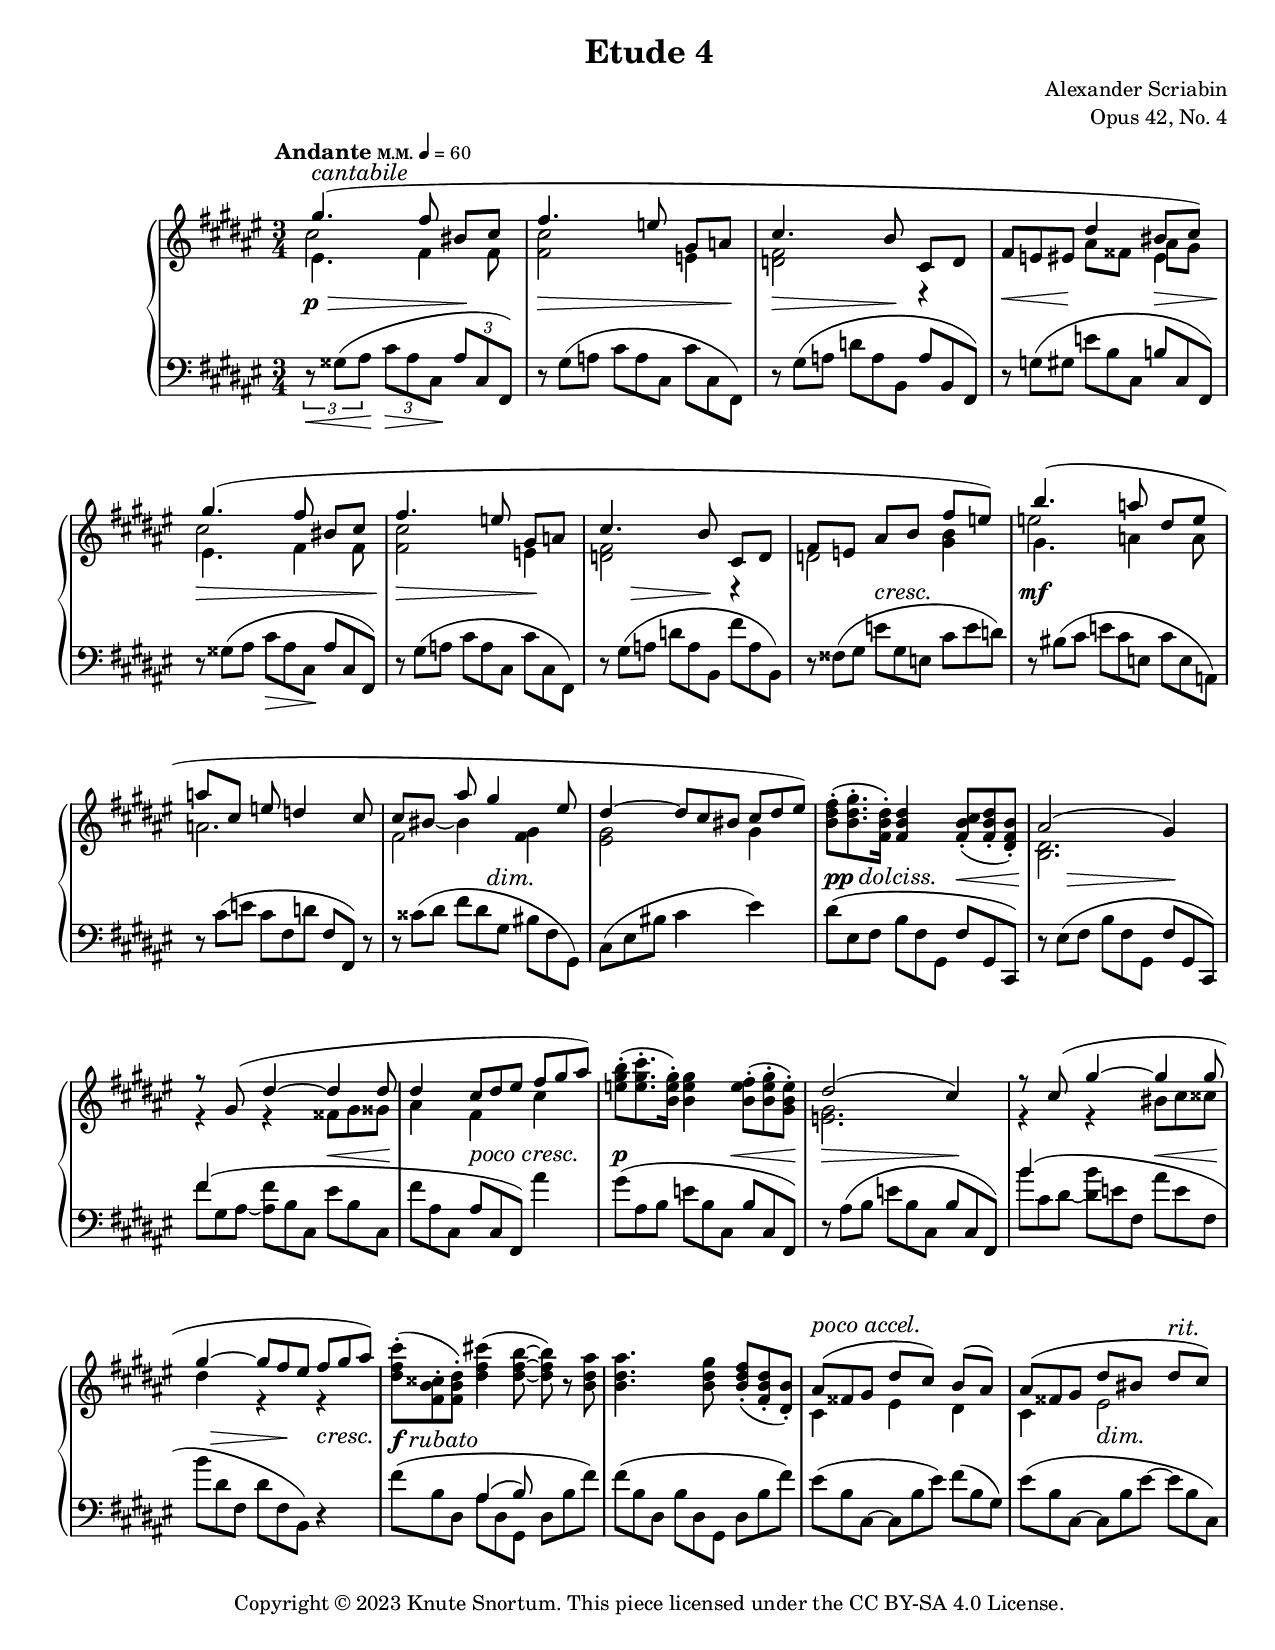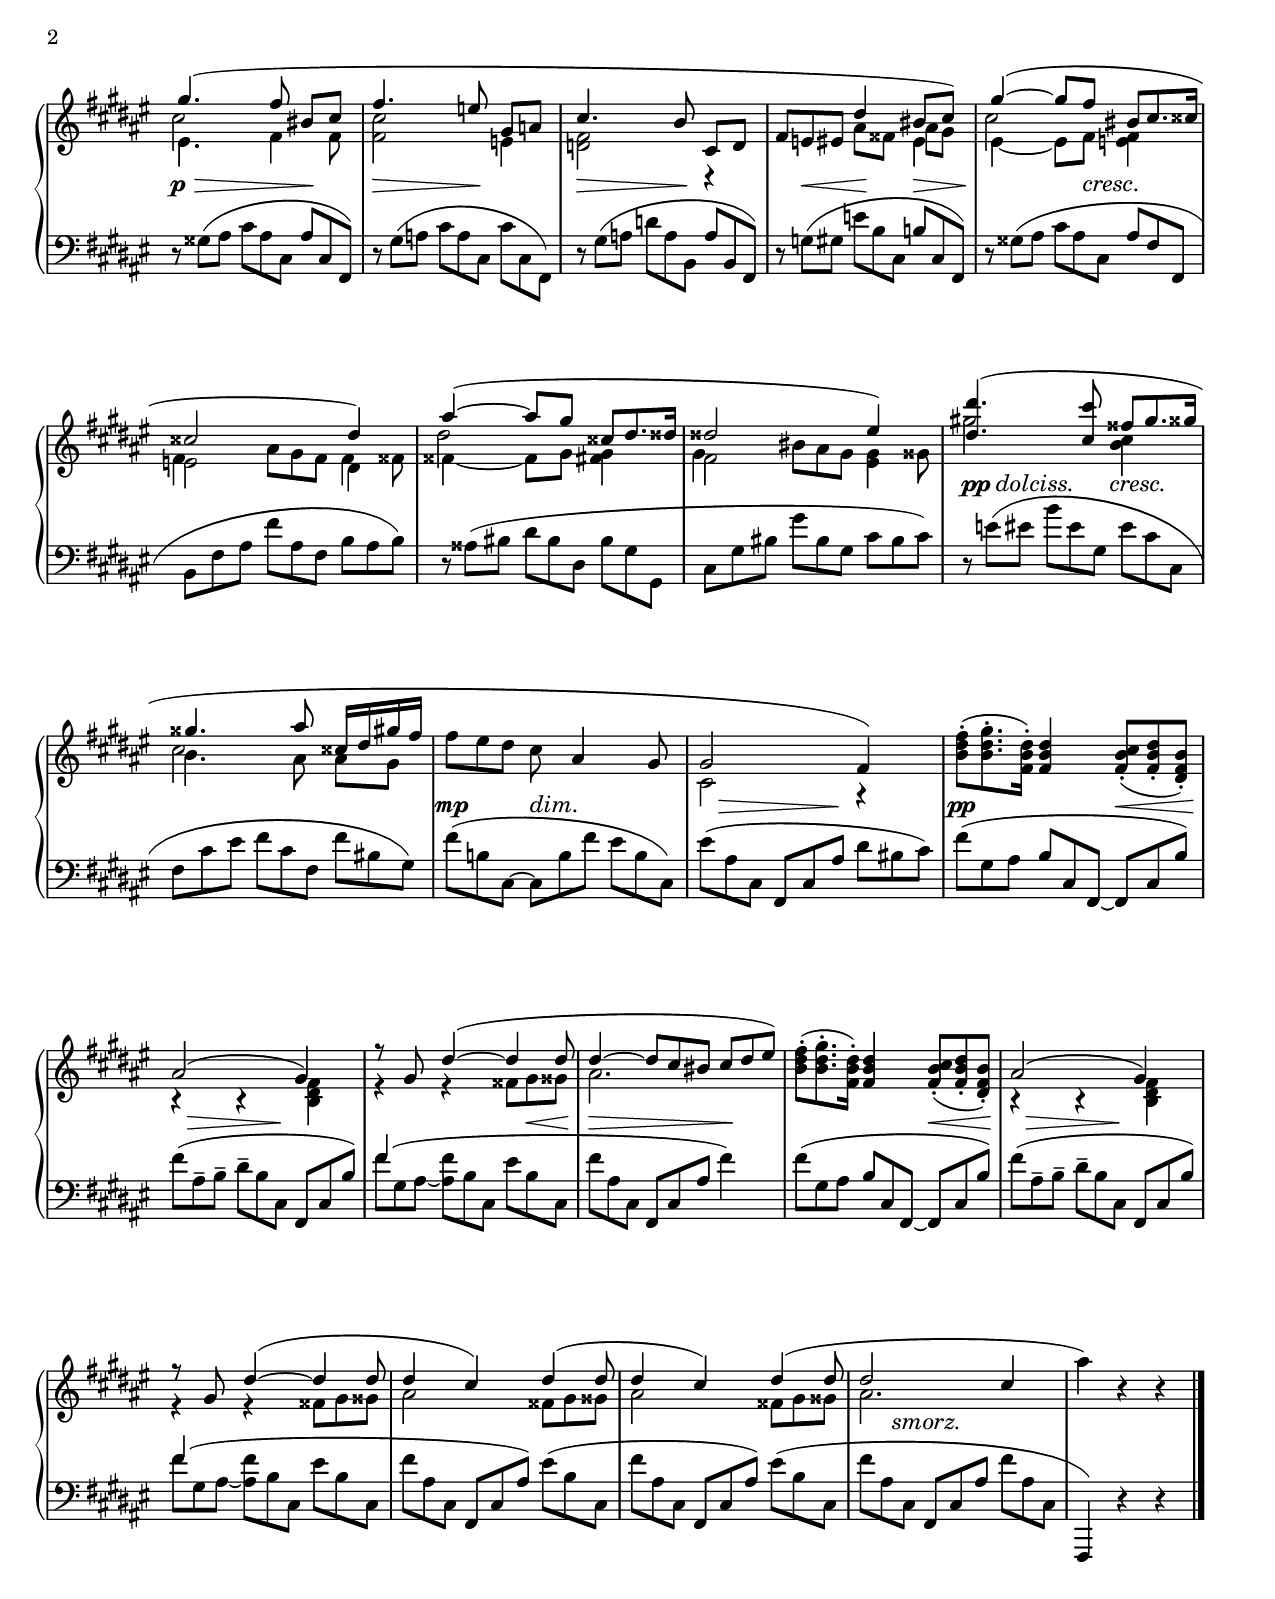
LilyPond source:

\version "2.24.0"

\include "includes/header-paper.ily"
%...+....1....+....2....+....3....+....4....+....5....+....6....+....7....+....

\version "2.24.0"
\language "english"

\include "global-variables.ily"

%%% Positions and shapes %%%

slurShapeA = \shape #'((0 . 0) (0 . 1) (0 . 1) (0 . 0)) \etc
slurShapeB = \shape #'((0 . 0) (0 . -1) (0 . -1) (0 . 2)) \etc
slurShapeC = \shape #'((0 . 0) (0 . -1) (0 . -0.5) (0 . 0)) \etc
slurShapeD = \shape #'((0 . 0) (0 . -1.5) (0 . -0.5) (0 . 2)) \etc
slurShapeE = \shape #'((0 . 0) (0 . -1.5) (0 . -0.5) (0 . 1)) \etc
slurShapeF = \shape #'((0 . 0) (0 . -0.5) (0 . -1) (0 . 0)) \etc
slurShapeG = \shape #'((0 . 0) (0 . -1) (0 . -0.5) (0 . 0)) \etc
slurShapeH = \shape #'((1 . 0) (0 . 0) (0 . 0) (0 . -1)) \etc
slurShapeI = \shape #'(
                        ((1 . 0) (0 . 0) (0 . 0) (0 . 0))
                        ((0 . 0) (0 . 0) (0 . 0) (0 . 0.5))
                        ) \etc
slurShapeJ = \shape #'((0 . 0) (0 . -1) (0 . -0.5) (0 . 0)) \etc
slurShapeK = \shape #'((0 . 0) (0 . -1) (0 . -0.5) (0 . 2)) \etc
slurShapeL = \shape #'((0 . 0) (0 . -1) (0 . -0.5) (0 . 0)) \etc
slurShapeM = \shape #'((0 . 0) (0 . -1) (0 . -0.5) (0 . 0)) \etc
slurShapeN = \shape #'(
                        ((0 . 0) (0 . -1) (0 . -0.5) (0 . 0))
                        ((0.5 . 0) (0.5 . 0) (0 . 0) (0 . 0))
                        ) \etc
slurShapeO = \shape #'(
                        ((0 . 0) (0 . 0) (0 . 0) (0 . 0))
                        ((0 . 0.5) (0 . 0) (0 . 0) (0 . 0))
                        ) \etc
slurShapeP = \shape #'((0 . 0) (0 . 0) (0 . 1) (0 . -1)) \etc
slurShapeQ = \shape #'((0 . 0) (0 . 0) (0 . 1) (0 . -2)) \etc
slurShapeR = \shape #'((0 . 2) (0 . 0) (0 . 0) (0 . 2)) \etc
slurShapeS = \shape #'((0 . 1) (0 . 0.5) (0 . 0) (0 . 0)) \etc
slurShapeT = \shape #'(
                        ((0 . 0) (0 . 0) (0 . 0) (0 . 0))
                        ((0 . 0) (0 . 0) (0 . 0) (0 . -2))
                        ) \etc
slurShapeU = \shape #'(
                        ((0 . 0) (0 . 0) (0 . 0) (0 . 0))
                        ((0 . 0) (0 . 0) (0 . 1) (0 . 2))
                        ) \etc
slurShapeV = \shape #'((1.25 . 0) (0 . 0) (0 . 0) (0 . 0)) \etc


forceHShiftA = \once \override NoteColumn.force-hshift = -0.9
forceHShiftB = \once \override NoteColumn.force-hshift = -0.4

%%% Music %%%

global = {
  \time 3/4
  \key fs \major
  \set Staff.extraNatural = ##f
  \eighthsInTwos.34
}

rightHandUpper = \relative {
  \voiceOne gs''4.(^\cantabile fs8 bs, cs |
  fs4. e8 gs, a |
  cs4. b8 cs, d |
  \tupletOff
  \tuplet 3/2 { fs8 e es } ds'4 bs8 cs) |
  gs'4.( fs8 bs, cs |
  fs4. e8 gs, a |
  cs4. b8 cs, d |
  fs8 e as b fs' e) |
  
  \barNumberCheck 9
  b'4.( a8 ds, e |
  a8 cs, e d4 cs8 |
  cs8 bs as' gs4 es8 |
  ds4~ \tuplet 3/2 { ds8 cs bs  cs ds es) } |
  \oneVoice \tuplet 3/2 { <b ds fs>8-.( <b ds gs>8.-. <fs b ds>16-.) } q4
    \tuplet 3/2 { <fs b cs>8-.( <fs b ds>-. <ds fs b>-.) } |
  \voiceOne as'2( gs4) |
  r8 gs( ds'4~ \tuplet 3/2 { ds4 ds8 } |
  ds4 \tuplet 3/2 { cs8 ds es  fs gs as) } |
  
  \barNumberCheck 17
  \oneVoice \tuplet 3/2 { <e gs b>8-.( <e gs cs>8.-. <b e gs>16-.) } q4
    \tuplet 3/2 { <b e fs>8-.( <b e gs>-. <gs b e>-.) } |
  \voiceOne ds'2( cs4) |
  r8 cs( gs'4~ \tuplet 3/2 { gs4 gs8 } |
  gs4~ \tuplet 3/2 { gs8 fs es  fs gs as) } |
  \oneVoice  \tuplet 3/2 { 
    <ds, fs cs'>-.( <fs, b css>-. <fs b ds>-.)  <ds' fs cs'!>4( <ds fs b>8~
    q8) r <b ds as'> | 
  }
  q4. <b ds gs>8 \tuplet 3/2 { <b ds fs>8-.( <fs b ds>-. <ds b'>-.) } |
  \voiceOne \tuplet 3/2 { as'8(^\pocoAccel fss gs } ds' cs) b( as) | 
  \tuplet 3/2 { as8( fss gs } ds' bs ds^\rit cs) |
  
  \barNumberCheck 25
  gs'4.( fs8 bs, cs |
  fs4. e8 gs, a |
  cs4. b8 cs, d |
  \tuplet 3/2 { fs8 e es } ds'4 bs8 cs) |
  gs'4~-\slurShapeU ( gs8 fs \tuplet 3/2 { bs, cs8. css16 } |
  css2 ds4) |
  as'4~( as8 gs \tuplet 3/2 { css, ds8. dss16 } |
  dss2 es4) |
  
  \barNumberCheck 33
  <ds ds'>4.-\slurShapeT ( <cs cs'>8 \tuplet 3/2 { fss gs8. gss16 } |
  gss4. as8 css,16 ds gs fs |
  \oneVoice \tuplet 3/2 { fs8 es ds } cs as4 gs8 |
  \voiceOne gs2 fs4) |
  \oneVoice \tuplet 3/2 { <b ds fs>8-.( <b ds gs>8.-. <fs b ds>16-.) } q4
    \tuplet 3/2 { <fs b cs>8-.( <fs b ds>-. <ds fs b>-.) } |
  \voiceOne as'2( gs4) |
  r8 gs ds'4~-\slurShapeS ( \tuplet 3/2 { ds4 ds8 } |
  ds4~ \tuplet 3/2 { ds8 cs bs  cs ds es) } |
  
  \barNumberCheck 41
  \oneVoice \tuplet 3/2 { <b ds fs>8-.( <b ds gs>8.-. <fs b ds>16-.) } q4
    \tuplet 3/2 { <fs b cs>8-.( <fs b ds>-. <ds fs b>-.) } |
  \voiceOne as'2( gs4) |
  r8 gs ds'4~-\slurShapeR ( \tuplet 3/2 { ds4 ds8 } |
  ds4 cs) \tuplet 3/2 { ds4( ds8 } |
  ds4 cs) \tuplet 3/2 { ds4( ds8 } |
  ds2 cs4 |
  \oneVoice as'4) r r |
  \bar "|."
}

rightHandMiddle = \relative {
  \voiceFour cs''2 s4 |
  s2. * 2 |
  s2 es,4 |
  cs'2 s4 |
  s2. *  3 |
  
  \barNumberCheck 9
  e2 s4 |
  s2. |
  s8 \hideNoteHead bs~ bs4 s4 |
  s2. * 5 |
  
  \barNumberCheck 17
  s2. * 8 |
  
  \barNumberCheck 25
  cs2 s4 |
  s2. * 2 |
  s2 es,4 |
  cs'2 s4 |
  \tupletOff
  \forceHShiftA fs,4 \tuplet 3/2 { as8 gs fs  fs4 fss8 } | 
  \forceHShiftB ds'2 s4 |
  \forceHShiftA gs,4 \tuplet 3/2 { bs8 as gs  <es gs>4 gss8 } |
  
  \barNumberCheck 33
  s2. |
  cs2 s4 |
}

rightHandLower = \relative {
  \voiceTwo es'4. fs4 fs8 | 
  <fs cs'>2 e4 |
  <d fs>2 r4 |
  s4 as'8 fss as8 gs | 
  es4. fs4 fs8 | 
  <fs cs'>2 e4 |
  <d fs>2 r4 |
  d2 <gs b>4 |
  
  \barNumberCheck 9
  gs4. a4 a8 | 
  a2. |
  fs2 <fs gs>4 | 
  <es gs>2 gs4 |
  s2. |
  <b, ds>2. |
  \tupletOff
  r4 r \tuplet 3/2 { fss'8 gs gss } |
  as4 fs cs' |
  
  \barNumberCheck 17
  s2. |
  <e, gs>2. |
  r4 r \tuplet 3/2 { bs'8 cs css } |
  ds4 r r |
  s2. * 2 |
  cs,4 es ds |
  cs es2 |
  
  \barNumberCheck 25
  es4. fs4 fs8 | 
  <fs cs'>2 e4 |
  <d fs>2 r4 |
  s4 as'8 fss as8 gs | 
  es4~ es8 fs <e fs>4 | 
  e2 ds4 | 
  fss~ fss8 gs <fs gs>4 | 
  fs2 s4 |
  
  \barNumberCheck 33
  gs'!2 <b, cs>4 |
  b4. as8 as gs |
  s2. |
  cs,2 r4 |
  s2. |
  r4 r <b ds fs>4 |
  r4 r \tuplet 3/2 { fss'8 gs gss } |
  as2. |
  
  \barNumberCheck 41
  s2. |
  r4 r <b, ds fs>4 |
  r4 r \tuplet 3/2 { fss'8 gs gss } |
  as2 \tuplet 3/2 { fss8 gs gss } |
  as2 \tuplet 3/2 { fss8 gs gss } |
  as2. |
  s2. |
}

rightHand = {
  \global
  <<
    \new Voice \rightHandUpper
    \new Voice \rightHandMiddle 
    \new Voice \rightHandLower
  >>
}

leftHandUpper = \relative {
  \voiceThree 
  s2. * 8 |
  
  \barNumberCheck 9
  s2. * 6 |
  fs'4 s2 |
  s2. |
  
  \barNumberCheck 17
  s2. * 2 |
  b4 s2 |
  s2. |
  \tupletOff
  s4 \tuplet 3/2 { as,4( b8) } s4 |
  s2. * 3 |
  
  \barNumberCheck 25
  s2. * 8 |
  
  \barNumberCheck 33
  s2. * 6 |
  fs'4 s2 |
  s2. |
  
  \barNumberCheck 41
  s2. * 2 |
  fs4 s2 |
}

leftHandLower = \relative {
  \global
  \clef bass
  \tuplet 3/2 4 { r8\< gss-\slurShapeA ( as\!  cs\> as cs,\!  as' cs, fs,) } |
  \scaleDurations 2/3 {
    r8 gs'-\slurShapeB ( a  cs a cs,  cs' cs, fs,) |
    r8 gs'( a  d a b,  a' b, fs) |
    r8 g'( gs  e' b cs,  b'! cs, fs,) |
    r8 gss'-\slurShapeC ( as\!  cs\> as cs,\!  as' cs, fs,) |
    r8 gs'-\slurShapeD ( a  cs a cs,  cs' cs, fs,) |
    r8 gs'-\slurShapeE ( a  d a b,  fs'' a, b,) |
    r8 fss'-\slurShapeF ( gs  e' gs, e  cs' e d) |
    
    \barNumberCheck 9
    r8 bs( cs  e cs e,  cs' e, a,) |
    r8 cs'( e  cs fs, d'  fs, fs,) r |
    r8 css''( ds  fs ds gs,  bs fs gs,) |
    cs8( es bs'
  } cs4 es) |
  \scaleDurations 2/3 { 
    ds8( es, fs  b fs gs,  fs' gs, cs,) |
    r8 es'-\slurShapeG ( fs  b fs gs,  fs' gs, cs,) |
    fs''8-\slurShapeH ( gs, as_~  <as fs'> b cs,  es' b cs, |
    fs'8 as, cs,  as' cs, fs,)
  } as''4 |
  
  \barNumberCheck 17
  \scaleDurations 2/3 {
    gs8( as, b  e b cs,  b' cs, fs,) |
    r8 as'( b  e b cs,  b' cs, fs,) |
    b''8-\slurShapeI ( cs, ds_~  <ds b'> e fs,  as' e fs, |
    b'8 ds, fs,  ds' fs, b,)
  } r4 |
  \scaleDurations 2/3 {
    fs''8( b, ds,  as' ds, gs,  ds' b' fs') |
    fs8( b, ds,  b' ds, gs,  ds' b' fs') |
    es( b cs,~  cs b' es)  fs( b, gs) |
    es'8( b cs,~  cs b' es~  es b cs,) |
    
    \barNumberCheck 25
    r8 gss'-\slurShapeJ ( as  cs as cs,  as' cs, fs,) |
    r8 gs'-\slurShapeK ( a  cs a cs,  cs' cs, fs,) |
    r8 gs'-\slurShapeL ( a  d a b,  a' b, fs) |
    r8 g'-\slurShapeM ( gs  e' b cs,  b'! cs, fs,) |
    r8 gss'-\slurShapeN ( as  cs as cs,  as' fs fs, |
    b8 fs' as  fs' as, fs  b as b) |
    r8 ass( bs  ds bs ds,  bs' gs gs, |
    cs8 gs' bs  gs' bs, gs  cs bs cs) |
    
    \barNumberCheck 33
    r8 e-\slurShapeO ( es  b' es, gs,  es' cs cs, |
    fs8 cs' es  fs cs fs,  fs' bs, gs) |
    fs'8-\slurShapeP ( b,! cs,~  cs b' fs'  es b cs,) |
    es'8( as, cs,  fs, cs' as'  ds bs cs) |
    fs8( gs, as  b cs, fs,~  fs cs' b') |
    fs'8( as,-- b--  ds-- b cs,  fs, cs' b') |
    fs'8-\slurShapeV ( gs, as_~  <as fs'> b cs,  es' b cs, |
    fs'8 as, cs,  fs, cs' as' 
  } fs'4) |
  
  \barNumberCheck 41
  \scaleDurations 2/3 {
    fs8( gs, as  b cs, fs,~  fs cs' b') |
    fs'8( as,-- b--  ds-- b cs,  fs, cs' b') |
    fs'8-\slurShapeV ( gs, as_~  <as fs'> b cs,  es' b cs, |
    fs'8 as, cs,  fs, cs' as')  es'( b cs, |
    fs'8 as, cs,  fs, cs' as')  es'-\slurShapeQ ( b cs, |
    fs'8 as, cs,  fs, cs' as'  fs' as, cs, |
  }
  fs,,4) r r |
}

leftHand = {
  \global
  \clef bass
  <<
    \new Voice \leftHandUpper
    \new Voice \leftHandLower
  >>
}

dynamics = {
  \override DynamicTextSpanner.style = #'none
  \override TextScript.Y-offset = -0.5
  s2\p\> s4\! |
  s2\> s8 s\! |
  s4.\> s\! |
  s8.-\tweak Y-offset 0.5 \< s16\! s4 s-\tweak Y-offset 0.5 \> <>\! |
  s2.\> |
  s2\> s4\! |
  s8 s\> s s\! s4 |
  s4 s2\cresc |
  
  \barNumberCheck 9
  s2.\mf |
  s2. |
  s4 s8 s\dim s4 |
  s2. |
  \tag layout { s2\!^\ppDolciss } \tag midi { s2\pp } s4\< <>\! |
  s8 s\> s4 s\! |
  s2 s4\< <>\! |
  s4 s2\pocoCresc |
  
  \barNumberCheck 17
  s2\p s4\< |
  s2\> s4\! |
  s2 s4\< <>\! |
  s16 s8.\> s8 s\! s4\cresc |
  \tag layout { s4-\tweak Y-offset -1 ^\fRubato } \tag midi { s4\f } s2 |
  s2. * 2 |
  s4 s2\dim |
  
  \barNumberCheck 25
  s2\p\> s4\! |
  s4.\> s\! |
  s4.\> s\! |
  \tuplet 3/2 { s8 s4\< } s\! s4\> <>\! |
  s4. s\cresc |
  s2. * 3 |
  
  \barNumberCheck 33
  \tag layout { s2\!^\ppDolciss } \tag midi { s2\pp } s4\cresc |
  s2. |
  s4\mp s2\dim |
  s16 s8.\> s8. s16\! s4 |
  s2\pp s4\< <>\!|
  s16 s8.\> s8. s16\! s4 |
  s2 \tuplet 3/2 { s8 s4\< } |
  s2\> s4\! |
  
  \barNumberCheck 41
  s2 s4\< <>\! |
  s16 s8.\> s8. s16\! s4 |
  s2. * 3 |
  s8 s^\smorz s2 |
  s2. |
}

tempi = {
  \set Score.tempoHideNote = ##t
  \textMark \markup \tempo-markup "Andante" #2 #0 60
  \tempo 4 = 60
  s2. * 3 |
  s4 \tempo 4 = 56 s \tempo 4= 52 s |
  \tempo 4 = 60
  s2. * 4 |
  
  \barNumberCheck 9
  s2. * 8 |
  
  \barNumberCheck 17
  s2. * 4 |
  s4 \tempo 4 = 56 s \tempo 4= 52 s |
  \tempo 4 = 60
  s2. |
  \tempo 4 = 66
  s2. |
  \tempo 4 = 60
  s2 \tempo 4 = 52 s4 |
  
  \barNumberCheck 25
  \tempo 4 = 60
  s2. * 3 |
  s4 \tempo 4 = 56 s \tempo 4= 52 s |
  \tempo 4 = 60
  s2. * 4 |
  
  \barNumberCheck 33
  \tempo 4 = 56
  s2. * 4 |
  \tempo 4 = 60
  s2. * 4 |
  
  \barNumberCheck 41
  s2. * 4
  s2 \tempo 4 = 56 s4 |
  s2 \tempo 4 = 52 s4 |
  \tempo 4 = 40
  s2. |
}

% MIDI only 
pedal = {
  s4 s2\sd |
  \repeat unfold 7 { s4\su\sd s2\su\sd | }
  
  \barNumberCheck 9
  \repeat unfold 3 { s4\su\sd s2\su\sd | }
  s2.\su\sd |
  s2.\su\sd |
  s4\su\sd s2\su\sd |
  s4\su\sd s2\su\sd |
  s2.\su\sd |
  
  \barNumberCheck 17
  s2.\su\sd |
  s4\su\sd s2\su\sd |
  s4\su\sd s2\su\sd |
  s2.\su\sd |
  \repeat unfold 4 { s2.\su\sd | }
  
  \barNumberCheck 25
  \repeat unfold 5 { s4\su\sd s2\su\sd | }
  s2\su\sd  s4\su\sd |
  s4\su\sd s2\su\sd |
  s2\su\sd s4 \su\sd |
  
  \barNumberCheck 33
  s4\su\sd s2\su\sd |
  s2\su\sd s4 \su\sd |
  s4\su\sd s2\su\sd |
  s2\su\sd s4 \su\sd |
  s2.\su\sd |
  s4\su\sd s2\su\sd |
  s4\su\sd s2\su\sd |
  s2.\su\sd |
  
  \barNumberCheck 41
  s2.\su\sd |
  s4\su\sd s2\su\sd |
  s4\su\sd s2\su\sd |
  s2.\su\sd |
  s4\su\sd s2\su\sd |
  s2.\su\sd |
  s4 s2\su |
}

forceBreaks = {
  s2. * 4 \break
  s2. * 5 \break
  s2. * 5 \break
  s2. * 5 \break
  s2. * 5 \pageBreak
  
  s2. * 5 \break
  s2. * 4 \break
  s2. * 4 \break
  s2. * 5 \break
}

etudeFourNotes =
\score {
  \header {
    title = "Etude 4"
    composer = "Alexander Scriabin"
    opus = "Opus 42, No. 4"
  }
  \keepWithTag layout  
  \new PianoStaff <<
    \new Staff = "upper" \rightHand
    \new Dynamics \dynamics
    \new Staff = "lower" \leftHand
    \new Dynamics \tempi
    \new Devnull \forceBreaks
  >>
  \layout {}
}

\include "articulate.ly"

etudeFourMidi =
\book {
  \bookOutputName "etude-op42-no4"
  \score {
    \keepWithTag midi
    \articulate <<
      \new Staff = "upper" << \rightHand \dynamics \pedal \tempi >>
      \new Staff = "lower" << \leftHand \dynamics \pedal \tempi >>
    >>
    % Put dynamic performer back to voice (see header-paper.ily).
    % Without this, the crescendos on the voices print a warning,
    % however the MIDI output suffers.
    \midi {
      \context {
        \Staff
        \remove "Dynamic_performer"
      }
      \context {
        \Voice
        \consists "Dynamic_performer"
      }
    }
  }
}


\etudeFourNotes
\etudeFourMidi